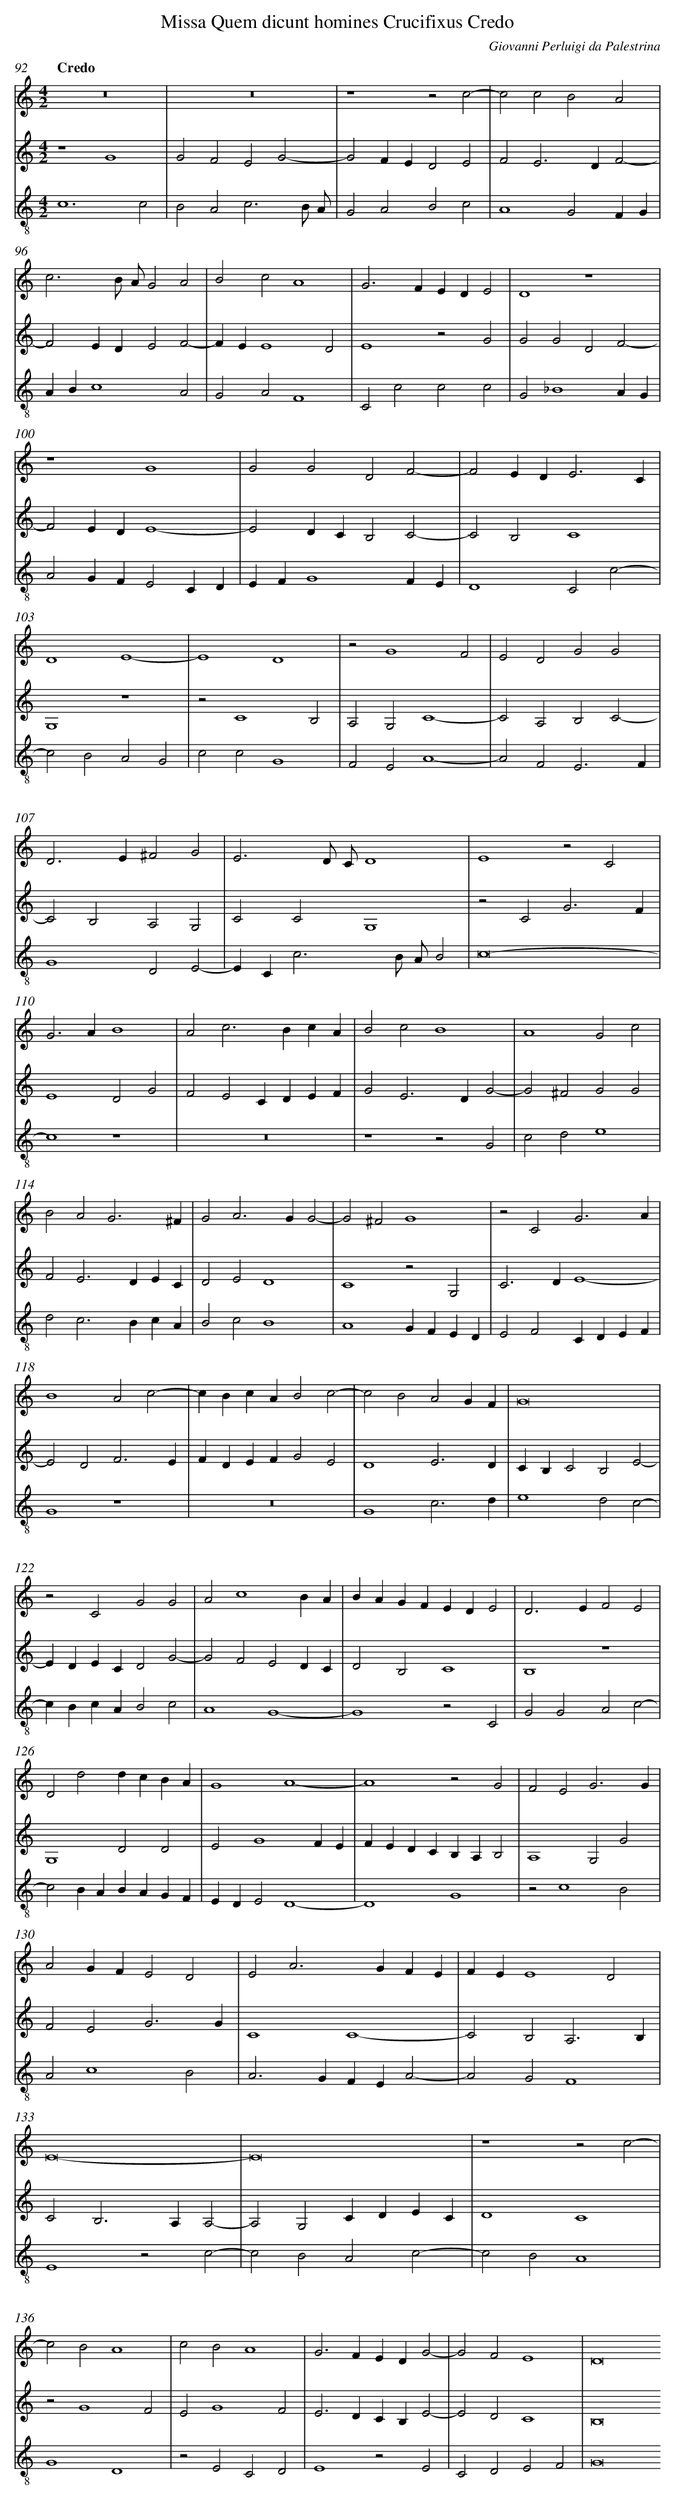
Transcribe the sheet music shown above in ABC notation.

X:1
T: Missa Quem dicunt homines Crucifixus Credo
C: Giovanni Perluigi da Palestrina
L: 1/4
M: 4/2
Q: "Credo"
V: 1 clef=treble
V: 2 clef=treble
V: 3 clef=treble-8
K: C
[V:1] z8 |
[V:2] z4G4 |
[V:3] c6c2 |
[V:1] z8 |
[V:2] G2F2E2G2- |
[V:3] B2A2c3B/ A/ |
[V:1] z4z2c2- |
[V:2] G2FED2E2 |
[V:3] G2A2B2c2 |
[V:1] c2c2B2A2 |
[V:2] F2E2>D2F2- |
[V:3] A4G2FG |
[V:1] c3B/ A/G2A2 |
[V:2] F2EDE2F2- |
[V:3] ABc4A2 |
[V:1] B2c2A4 |
[V:2] FEE4D2 |
[V:3] G2A2F4 |
[V:1] G2>F2EDE2 |
[V:2] E4z2G2 |
[V:3] C2c2c2c2 |
[V:1] D4z4 |
[V:2] G2G2D2F2- |
[V:3] G2_B4AG |
[V:1] z4G4 |
[V:2] F2EDE4- |
[V:3] A2GFE2CD |
[V:1] G2G2D2F2- |
[V:2] E2DCB,2C2- |
[V:3] EFG4FE |
[V:1] F2ED2<E2C |
[V:2] C2B,2C4 |
[V:3] D4C2c2- |
[V:1] D4E4- |
[V:2] G,4z4 |
[V:3] c2B2A2G2 |
[V:1] E4D4 |
[V:2] z2C4B,2 |
[V:3] c2c2G4 |
[V:1] z2G4F2 |
[V:2] A,2G,2C4- |
[V:3] F2E2A4- |
[V:1] E2D2G2G2 |
[V:2] C2A,2B,2C2- |
[V:3] A2F2E3F |
[V:1] D2>E2^F2G2 |
[V:2] C2B,2A,2G,2 |
[V:3] G4D2E2- |
[V:1] E3D/ C/D4 |
[V:2] C2C2G,4 |
[V:3] EC2<c2B/ A/B2 |
[V:1] E4z2C2 |
[V:2] z2C2G3F |
[V:3] c8- |
[V:1] G2>A2B4 |
[V:2] E4D2G2 |
[V:3] c4z4 |
[V:1] A2c2>B2cA |
[V:2] F2E2CDEF |
[V:3] z8 |
[V:1] B2c2B4 |
[V:2] G2E2>D2G2- |
[V:3] z4z2G2 |
[V:1] A4G2c2 |
[V:2] G2^F2G2G2 |
[V:3] c2d2e4 |
[V:1] B2A2G3^F |
[V:2] F2E2>D2EC |
[V:3] d2c2>B2cA |
[V:1] G2A2>G2G2- |
[V:2] D2E2D4 |
[V:3] B2c2B4 |
[V:1] G2^F2G4 |
[V:2] C4z2G,2 |
[V:3] A4GFED |
[V:1] z2C2G3A |
[V:2] C2>D2E4- |
[V:3] E2F2CDEF |
[V:1] B4A2c2- |
[V:2] E2D2F3E |
[V:3] G4z4 |
[V:1] cBcAB2c2- |
[V:2] FDEFG2E2 |
[V:3] z8 |
[V:1] c2B2A2GF |
[V:2] D4E3D |
[V:3] G4c3d |
[V:1] G8 |
[V:2] CB,C2B,2E2- |
[V:3] e4d2c2- |
[V:1] z2C2G2G2 |
[V:2] EDECD2G2- |
[V:3] cBcAB2c2 |
[V:1] A2c4BA |
[V:2] G2F2E2DC |
[V:3] A4G4- |
[V:1] BAGFEDE2 |
[V:2] D2B,2C4 |
[V:3] G4z2C2 |
[V:1] D2>E2F2E2 |
[V:2] B,4z4 |
[V:3] G2G2A2c2- |
[V:1] D2d2dcBA |
[V:2] G,4D2D2 |
[V:3] c2BABAGF |
[V:1] G4A4- |
[V:2] E2G4FE |
[V:3] EDE2D4- |
[V:1] A4z2G2 |
[V:2] FEDCB,A,B,2 |
[V:3] D4G4 |
[V:1] F2E2G3G |
[V:2] A,4G,2G2 |
[V:3] z2c4B2 |
[V:1] A2GFE2D2 |
[V:2] F2E2G3G |
[V:3] A2c4B2 |
[V:1] E2A2>G2FE |
[V:2] C4C4- |
[V:3] A2>G2FEA2- |
[V:1] FEE4D2 |
[V:2] C2B,2A,3B, |
[V:3] A2G2F4 |
[V:1] E8- |
[V:2] C2B,2>A,2A,2- |
[V:3] E4z2c2- |
[V:1] E8 |
[V:2] A,2G,2CDEC |
[V:3] c2B2A2c2- |
[V:1] z4z2c2- |
[V:2] D4C4 |
[V:3] c2B2A4 |
[V:1] c2B2A4 |
[V:2] z2G4F2 |
[V:3] G4D4 |
[V:1] c2B2A4 |
[V:2] E2G4F2 |
[V:3] z2E2C2D2 |
[V:1] G2>F2EDG2- |
[V:2] E2>D2CB,E2- |
[V:3] E4z2E2 |
[V:1] G2F2E4 |
[V:2] E2D2C4 |
[V:3] C2D2E2F2 |
[V:1] D8
[V:2] B,8
[V:3] G8
